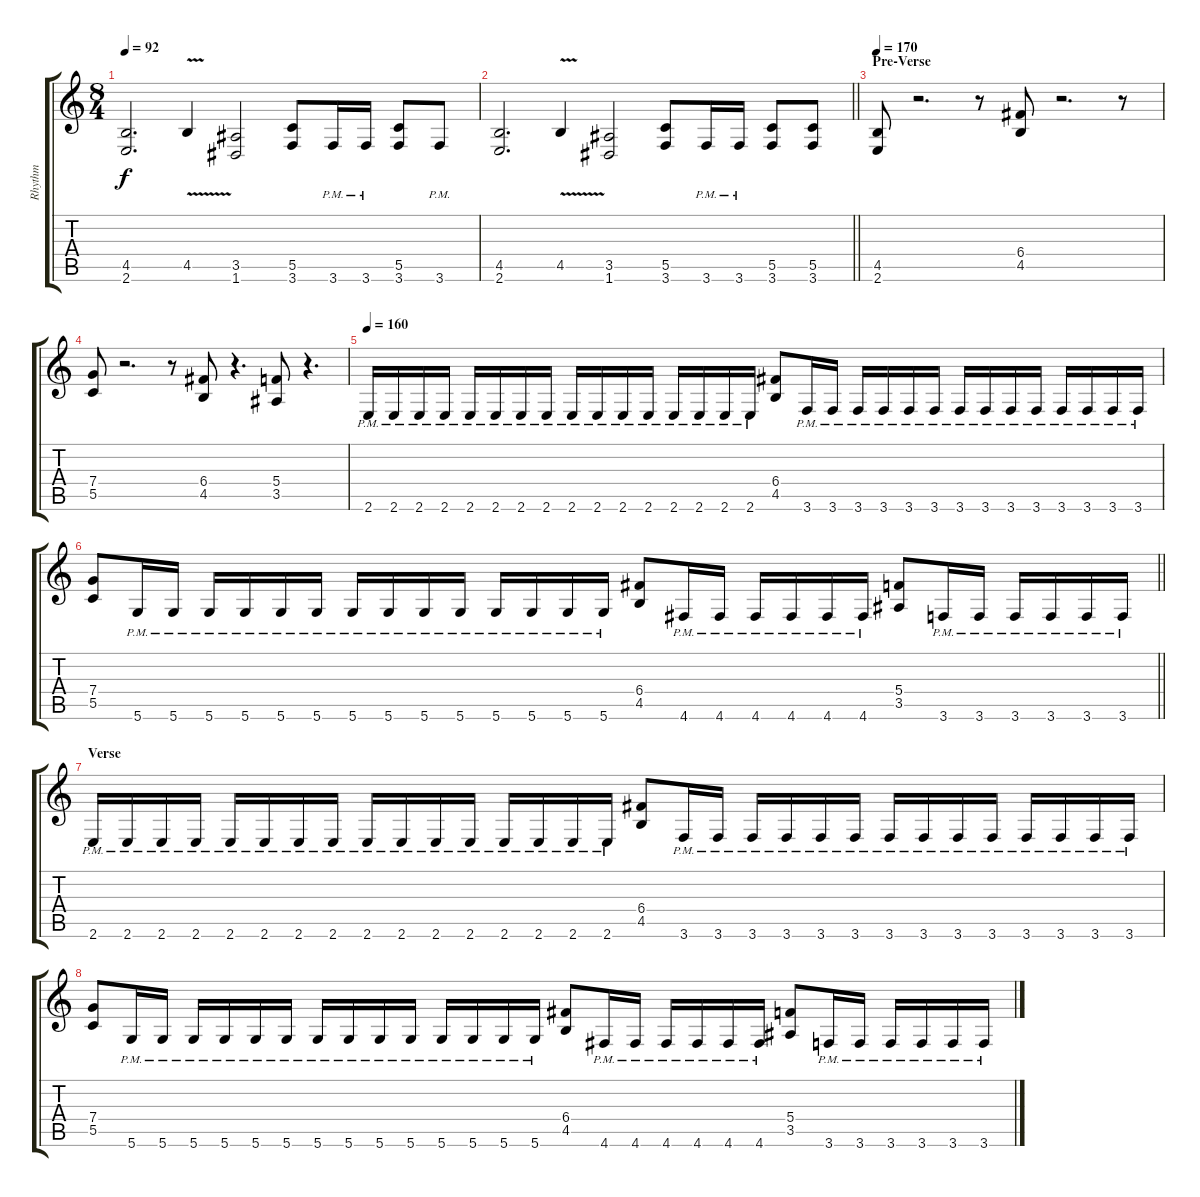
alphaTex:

\track ("Rhythm" "Rhythm") {instrument distortionguitar}
\staff {score tabs}
\tuning (D4 A3 F3 C3 G2 D2) {hide}
\ts (8 4)
\tempo 92
\clef g2
\ks c
(4.5 2.6).2{d dy f} 4.5{v}.4 (3.5 1.6).2 (5.5 3.6).8 3.6{pm}.16 3.6{pm}.16 (5.5 3.6).8 3.6{pm}.8 |
\barLineRight lightlight
(4.5 2.6).2{d} 4.5{v}.4 (3.5 1.6).2 (5.5 3.6).8 3.6{pm}.16 3.6{pm}.16 (5.5 3.6).8 (5.5 3.6).8 |
\section ("" "Pre-Verse")
\tempo 170
(4.5 2.6).8 r.2{d} r.8 (6.4 4.5).8 r.2{d} r.8 |
(7.4 5.5).8 r.2{d} r.8 (6.4 4.5).8 r.4{d} (5.4 3.5).8 r.4{d} |
\tempo 160
2.6{pm}.16 2.6{pm}.16 2.6{pm}.16 2.6{pm}.16 2.6{pm}.16 2.6{pm}.16 2.6{pm}.16 2.6{pm}.16 2.6{pm}.16 2.6{pm}.16 2.6{pm}.16 2.6{pm}.16 2.6{pm}.16 2.6{pm}.16 2.6{pm}.16 2.6{pm}.16 (6.4 4.5).8 3.6{pm}.16 3.6{pm}.16 3.6{pm}.16 3.6{pm}.16 3.6{pm}.16 3.6{pm}.16 3.6{pm}.16 3.6{pm}.16 3.6{pm}.16 3.6{pm}.16 3.6{pm}.16 3.6{pm}.16 3.6{pm}.16 3.6{pm}.16 |
\barLineRight lightlight
(7.4 5.5).8 5.6{pm}.16 5.6{pm}.16 5.6{pm}.16 5.6{pm}.16 5.6{pm}.16 5.6{pm}.16 5.6{pm}.16 5.6{pm}.16 5.6{pm}.16 5.6{pm}.16 5.6{pm}.16 5.6{pm}.16 5.6{pm}.16 5.6{pm}.16 (6.4 4.5).8 4.6{pm}.16 4.6{pm}.16 4.6{pm}.16 4.6{pm}.16 4.6{pm}.16 4.6{pm}.16 (5.4 3.5).8 3.6{pm}.16 3.6{pm}.16 3.6{pm}.16 3.6{pm}.16 3.6{pm}.16 3.6{pm}.16 |
\section ("" "Verse")
2.6{pm}.16 2.6{pm}.16 2.6{pm}.16 2.6{pm}.16 2.6{pm}.16 2.6{pm}.16 2.6{pm}.16 2.6{pm}.16 2.6{pm}.16 2.6{pm}.16 2.6{pm}.16 2.6{pm}.16 2.6{pm}.16 2.6{pm}.16 2.6{pm}.16 2.6{pm}.16 (6.4 4.5).8 3.6{pm}.16 3.6{pm}.16 3.6{pm}.16 3.6{pm}.16 3.6{pm}.16 3.6{pm}.16 3.6{pm}.16 3.6{pm}.16 3.6{pm}.16 3.6{pm}.16 3.6{pm}.16 3.6{pm}.16 3.6{pm}.16 3.6{pm}.16 |
(7.4 5.5).8 5.6{pm}.16 5.6{pm}.16 5.6{pm}.16 5.6{pm}.16 5.6{pm}.16 5.6{pm}.16 5.6{pm}.16 5.6{pm}.16 5.6{pm}.16 5.6{pm}.16 5.6{pm}.16 5.6{pm}.16 5.6{pm}.16 5.6{pm}.16 (6.4 4.5).8 4.6{pm}.16 4.6{pm}.16 4.6{pm}.16 4.6{pm}.16 4.6{pm}.16 4.6{pm}.16 (5.4 3.5).8 3.6{pm}.16 3.6{pm}.16 3.6{pm}.16 3.6{pm}.16 3.6{pm}.16 3.6{pm}.16
